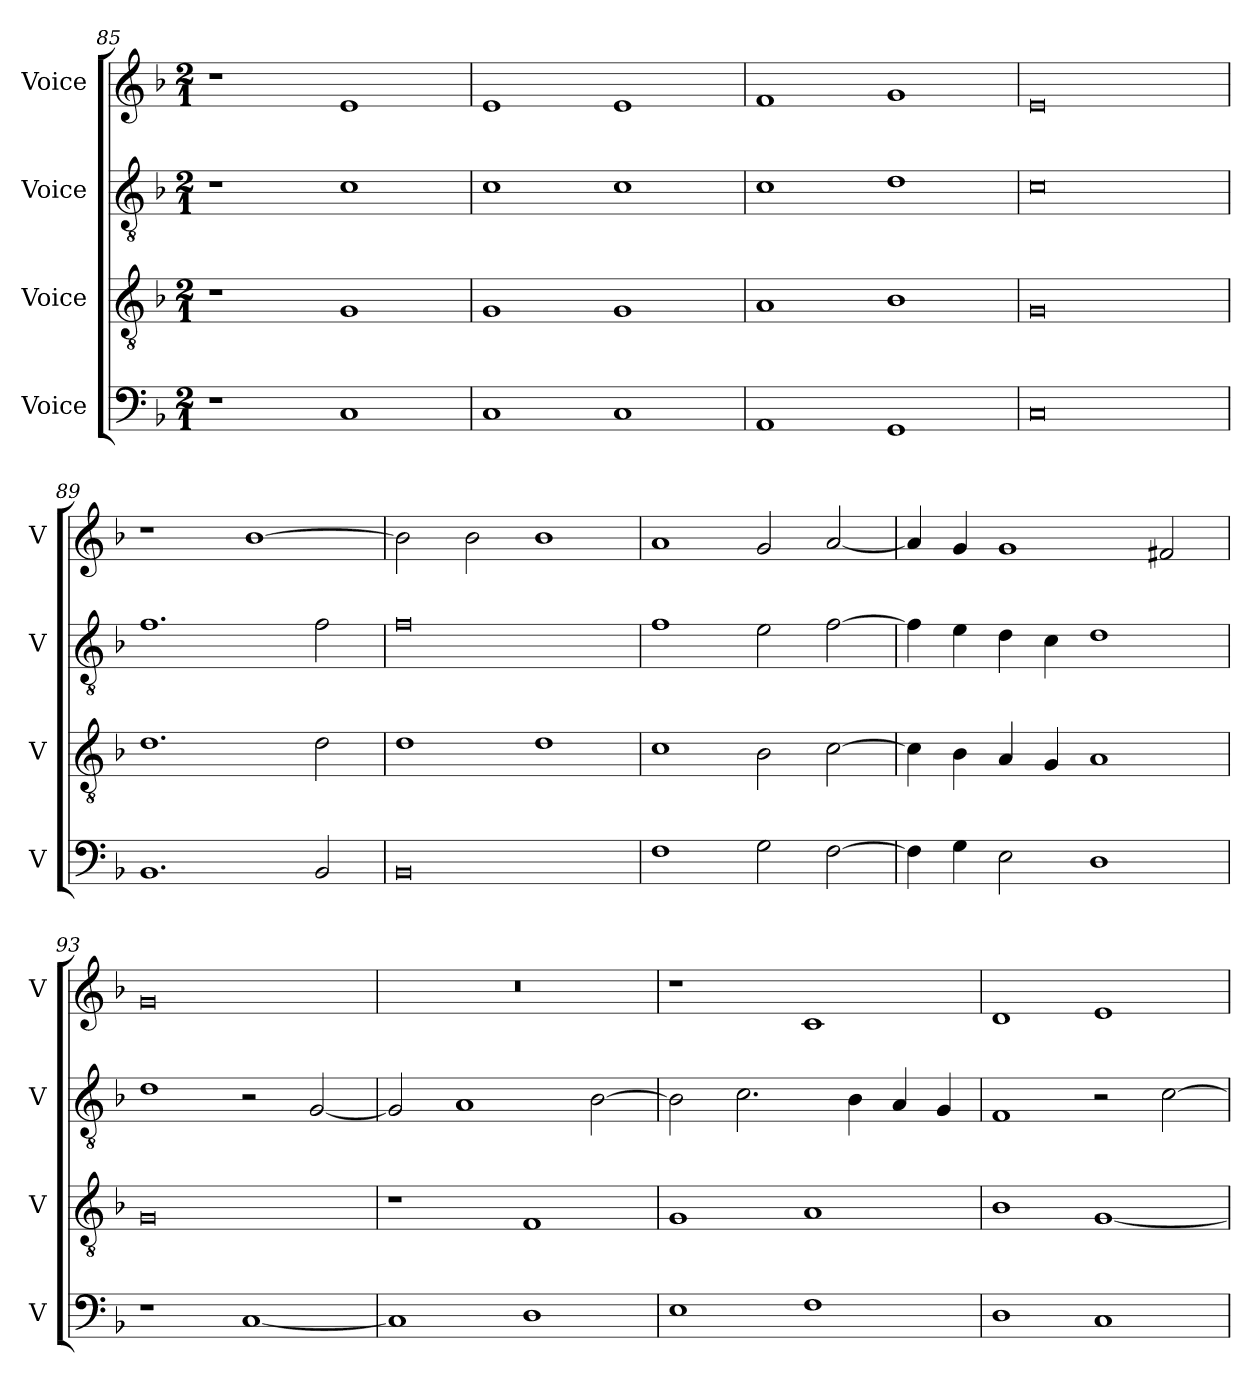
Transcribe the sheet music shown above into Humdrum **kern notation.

**kern	**kern	**kern	**kern
*part4	*part3	*part2	*part1
*staff4	*staff3	*staff2	*staff1
*I"Voice	*I"Voice	*I"Voice	*I"Voice
*I'V	*I'V	*I'V	*I'V
*clefF4	*clefGv2	*clefGv2	*clefG2
*k[b-]	*k[b-]	*k[b-]	*k[b-]
*M2/1	*M2/1	*M2/1	*M2/1
=85	=85	=85	=85
1r	1r	1r	1r
1C	1G	1c	1e
=86	=86	=86	=86
1C	1G	1c	1e
1C	1G	1c	1e
=87	=87	=87	=87
1AA	1A	1c	1f
1GG	1B-	1d	1g
!!LO:LB:g=z
=88	=88	=88	=88
0C	0G	0c	0e
=89	=89	=89	=89
1.BB-	1.d	1.f	1r
.	.	.	[1b-
2BB-/	2d\	2f\	.
=90	=90	=90	=90
0BB-	1d	0f	2b-\]
.	.	.	2b-\
.	1d	.	1b-
=91	=91	=91	=91
1F	1c	1f	1a
2G\	2B-\	2e\	2g/
[2F\	[2c\	[2f\	[2a/
!!LO:PB:g=z
=92	=92	=92	=92
4F\]	4c\]	4f\]	4a/]
4G\	4B-\	4e\	4g/
2E\	4A/	4d\	1g
.	4G/	4c\	.
1D	1A	1d	.
.	.	.	2f#X/
=93	=93	=93	=93
1r	0G	1d	0g
[1C	.	2r	.
.	.	[2G/	.
=94	=94	=94	=94
1C]	1r	2G/]	0r
.	.	1A	.
1D	1F	.	.
.	.	[2B-\	.
=95	=95	=95	=95
1E	1G	2B-\]	1r
.	.	2.c\	.
1F	1A	.	1c
.	.	4B-\	.
.	.	4A/	.
.	.	4G/	.
!!LO:LB:g=z
=96	=96	=96	=96
1D	1B-	1F	1d
1C	[1G	2r	1e
.	.	[2c\	.
=	=	=	=
*-	*-	*-	*-
